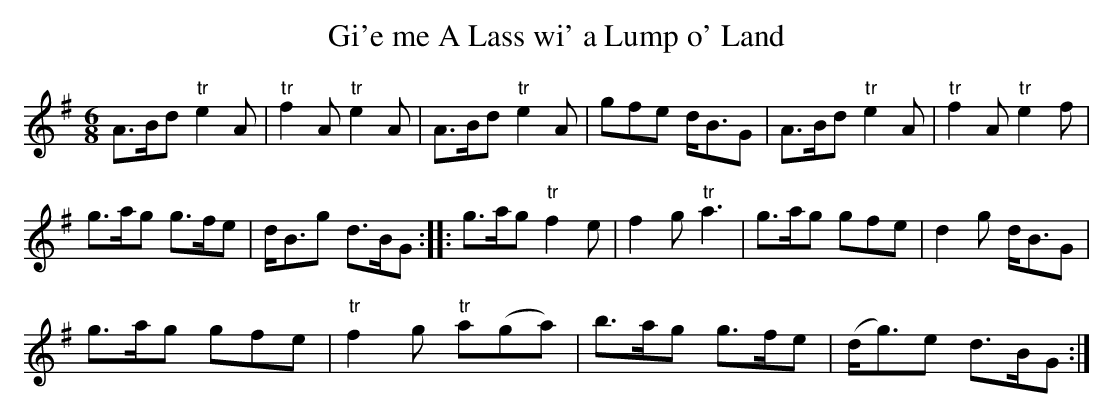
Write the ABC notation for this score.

X:1
T:Gi'e me A Lass wi' a Lump o' Land
M:6/8
K:G
A>Bd "tr"e2A| "tr"f2A "tr"e2A| \
A>Bd "tr"e2A| gfe d<BG| \
A>Bd "tr"e2A| "tr"f2A "tr"e2f|
g>ag g>fe| d<Bg d>BG:: \
g>ag "tr"f2e| f2g "tr"a3| \
g>ag gfe| d2g d<BG|
g>ag gfe| "tr"f2g "tr"a(ga)| b>ag g>fe| (d<g)e d>BG:|
